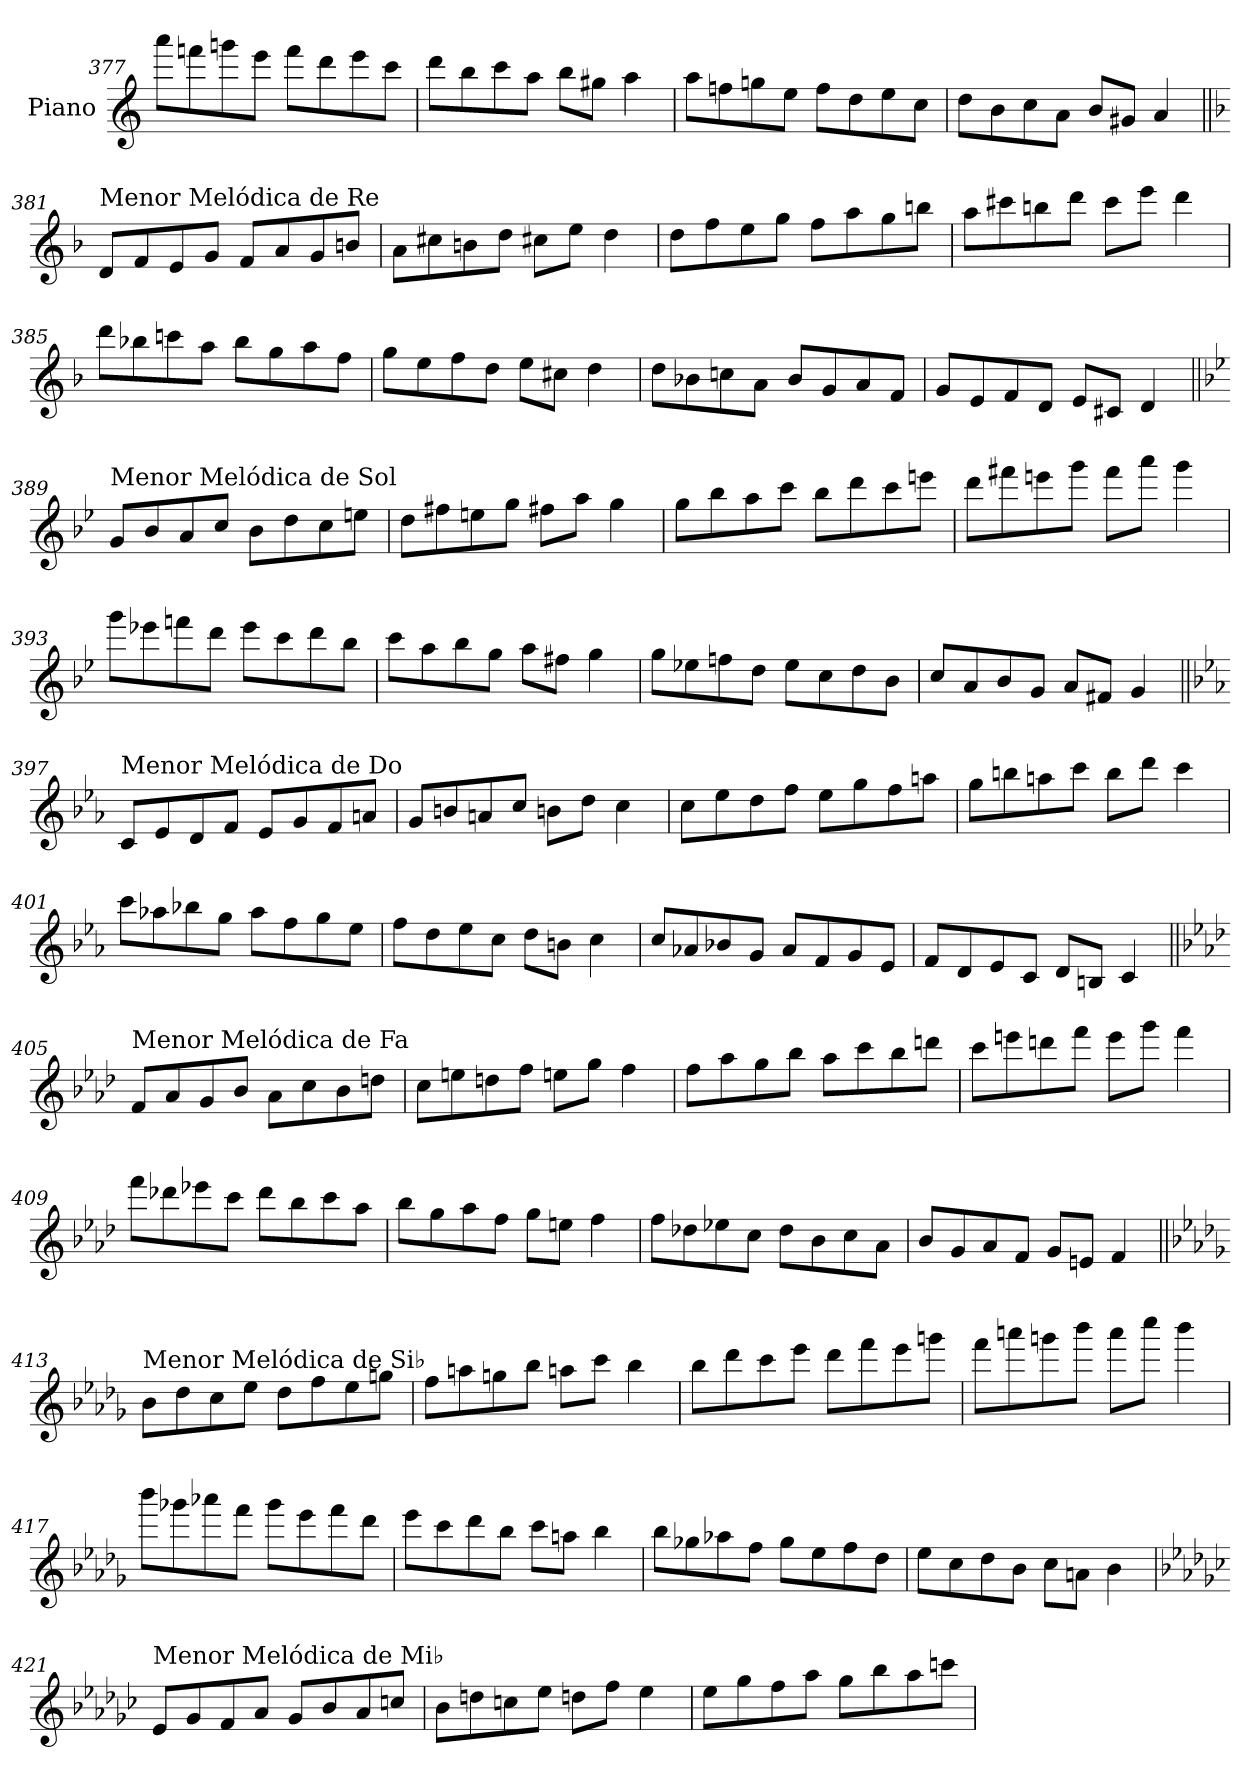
**kern
*part1
*staff1
*I"Piano
*I'Pno.
!!LO:LB:g=z
*clefG2
*k[]
=377
8aaa\L
8fffn\
8gggn\
8eee\J
8fff\L
8ddd\
8eee\
8ccc\J
=378
8ddd\L
8bb\
8ccc\
8aa\J
8bb\L
8gg#X\J
4aa\
=379
8aa\L
8ffn\
8ggn\
8ee\J
8ff\L
8dd\
8ee\
8cc\J
=380
8dd\L
8b\
8cc\
8a\J
8b/L
8g#X/J
4a/
!!LO:LB:g=z
=381||
*k[b-]
!LO:TX:a:t=Menor Melódica de Re
8d/L
8f/
8e/
8g/J
8f/L
8a/
8g/
8bn/J
=382
8a\L
8cc#X\
8bn\
8dd\J
8cc#X\L
8ee\J
4dd\
=383
8dd\L
8ff\
8ee\
8gg\J
8ff\L
8aa\
8gg\
8bbn\J
=384
8aa\L
8ccc#X\
8bbn\
8ddd\J
8ccc#\L
8eee\J
4ddd\
!!LO:LB:g=z
=385
8ddd\L
8bb-X\
8cccn\
8aa\J
8bb-\L
8gg\
8aa\
8ff\J
=386
8gg\L
8ee\
8ff\
8dd\J
8ee\L
8cc#X\J
4dd\
=387
8dd\L
8b-X\
8ccn\
8a\J
8b-/L
8g/
8a/
8f/J
=388
8g/L
8e/
8f/
8d/J
8e/L
8c#X/J
4d/
!!LO:LB:g=z
=389||
*k[b-e-]
!LO:TX:a:t=Menor Melódica de Sol
8g/L
8b-/
8a/
8cc/J
8b-\L
8dd\
8cc\
8een\J
=390
8dd\L
8ff#X\
8een\
8gg\J
8ff#X\L
8aa\J
4gg\
=391
8gg\L
8bb-\
8aa\
8ccc\J
8bb-\L
8ddd\
8ccc\
8eeen\J
=392
8ddd\L
8fff#X\
8eeen\
8ggg\J
8fff#\L
8aaa\J
4ggg\
!!LO:LB:g=z
=393
8ggg\L
8eee-X\
8fffn\
8ddd\J
8eee-\L
8ccc\
8ddd\
8bb-\J
=394
8ccc\L
8aa\
8bb-\
8gg\J
8aa\L
8ff#X\J
4gg\
=395
8gg\L
8ee-X\
8ffn\
8dd\J
8ee-\L
8cc\
8dd\
8b-\J
=396
8cc/L
8a/
8b-/
8g/J
8a/L
8f#X/J
4g/
!!LO:LB:g=z
=397||
*k[b-e-a-]
!LO:TX:a:t=Menor Melódica de Do
8c/L
8e-/
8d/
8f/J
8e-/L
8g/
8f/
8an/J
=398
8g/L
8bn/
8an/
8cc/J
8bn\L
8dd\J
4cc\
=399
8cc\L
8ee-\
8dd\
8ff\J
8ee-\L
8gg\
8ff\
8aan\J
=400
8gg\L
8bbn\
8aan\
8ccc\J
8bb\L
8ddd\J
4ccc\
!!LO:LB:g=z
=401
8ccc\L
8aa-X\
8bb-X\
8gg\J
8aa-\L
8ff\
8gg\
8ee-\J
=402
8ff\L
8dd\
8ee-\
8cc\J
8dd\L
8bn\J
4cc\
=403
8cc/L
8a-X/
8b-X/
8g/J
8a-/L
8f/
8g/
8e-/J
=404
8f/L
8d/
8e-/
8c/J
8d/L
8Bn/J
4c/
!!LO:PB:g=z
=405||
*k[b-e-a-d-]
!LO:TX:a:t=Menor Melódica de Fa
8f/L
8a-/
8g/
8b-/J
8a-\L
8cc\
8b-\
8ddn\J
=406
8cc\L
8een\
8ddn\
8ff\J
8een\L
8gg\J
4ff\
=407
8ff\L
8aa-\
8gg\
8bb-\J
8aa-\L
8ccc\
8bb-\
8dddn\J
=408
8ccc\L
8eeen\
8dddn\
8fff\J
8eee\L
8ggg\J
4fff\
!!LO:LB:g=z
=409
8fff\L
8ddd-X\
8eee-X\
8ccc\J
8ddd-\L
8bb-\
8ccc\
8aa-\J
=410
8bb-\L
8gg\
8aa-\
8ff\J
8gg\L
8een\J
4ff\
=411
8ff\L
8dd-X\
8ee-X\
8cc\J
8dd-\L
8b-\
8cc\
8a-\J
=412
8b-/L
8g/
8a-/
8f/J
8g/L
8en/J
4f/
!!LO:LB:g=z
=413||
*k[b-e-a-d-g-]
!LO:TX:a:t=Menor Melódica de Si♭
8b-\L
8dd-\
8cc\
8ee-\J
8dd-\L
8ff\
8ee-\
8ggn\J
=414
8ff\L
8aan\
8ggn\
8bb-\J
8aan\L
8ccc\J
4bb-\
=415
8bb-\L
8ddd-\
8ccc\
8eee-\J
8ddd-\L
8fff\
8eee-\
8gggn\J
=416
8fff\L
8aaan\
8gggn\
8bbb-\J
8aaa\L
8cccc\J
4bbb-\
!!LO:LB:g=z
=417
8bbb-\L
8ggg-X\
8aaa-X\
8fff\J
8ggg-\L
8eee-\
8fff\
8ddd-\J
=418
8eee-\L
8ccc\
8ddd-\
8bb-\J
8ccc\L
8aan\J
4bb-\
=419
8bb-\L
8gg-X\
8aa-X\
8ff\J
8gg-\L
8ee-\
8ff\
8dd-\J
=420
8ee-\L
8cc\
8dd-\
8b-\J
8cc\L
8an\J
4b-\
!!LO:LB:g=z
=421
*k[b-e-a-d-g-c-]
!LO:TX:a:t=Menor Melódica de Mi♭
8e-/L
8g-/
8f/
8a-/J
8g-/L
8b-/
8a-/
8ccn/J
=422
8b-\L
8ddn\
8ccn\
8ee-\J
8ddn\L
8ff\J
4ee-\
=423
8ee-\L
8gg-\
8ff\
8aa-\J
8gg-\L
8bb-\
8aa-\
8cccn\J
=
*-
